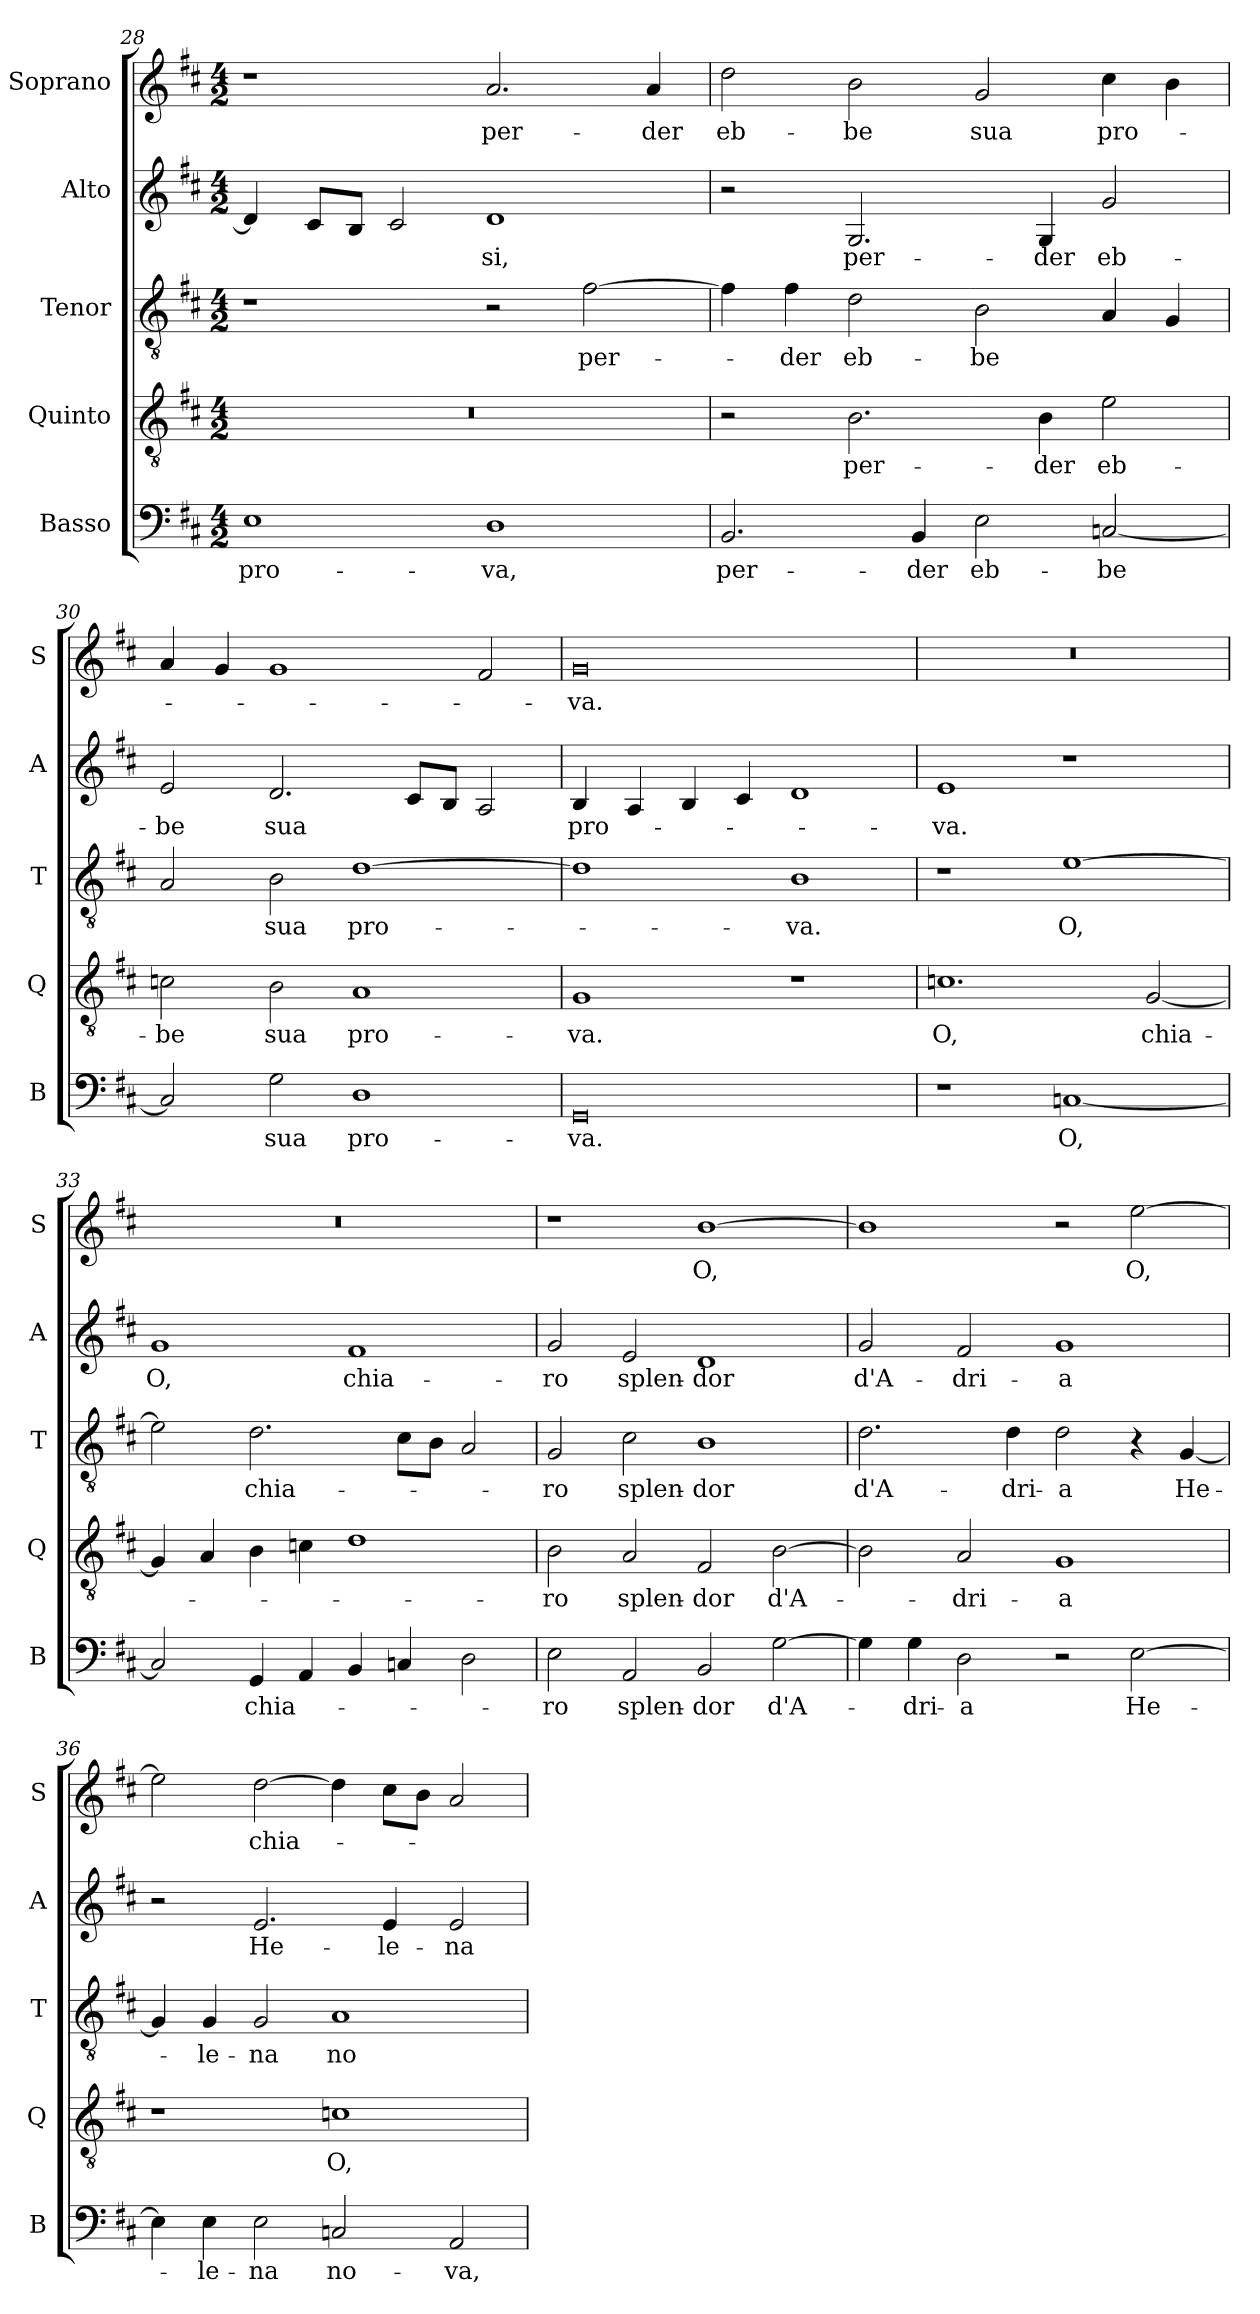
**kern	**text	**kern	**text	**kern	**text	**kern	**text	**kern	**text
*part5	*part5	*part4	*part4	*part3	*part3	*part2	*part2	*part1	*part1
*staff5	*staff5	*staff4	*staff4	*staff3	*staff3	*staff2	*staff2	*staff1	*staff1
*I"Basso	*	*I"Quinto	*	*I"Tenor	*	*I"Alto	*	*I"Soprano	*
*I'B	*	*I'Q	*	*I'T	*	*I'A	*	*I'S	*
!!LO:PB:g=z
*clefF4	*	*clefGv2	*	*clefGv2	*	*clefG2	*	*clefG2	*
*k[f#c#]	*	*k[f#c#]	*	*k[f#c#]	*	*k[f#c#]	*	*k[f#c#]	*
*D:	*	*D:	*	*D:	*	*D:	*	*D:	*
*M4/2	*	*M4/2	*	*M4/2	*	*M4/2	*	*M4/2	*
=28	=28	=28	=28	=28	=28	=28	=28	=28	=28
!	!LO:LY:b	!	!	!	!	!	!	!	!
1E	pro-	0r	.	1r	.	4d/]	.	1r	.
.	.	.	.	.	.	8c#/L	.	.	.
.	.	.	.	.	.	8B/J	.	.	.
.	.	.	.	.	.	2c#/	.	.	.
!	!LO:LY:b	!	!	!	!	!	!LO:LY:b	!	!LO:LY:b
1D	-va,	.	.	2r	.	1d	-si,	2.a/	per-
!	!	!	!	!	!LO:LY:b	!	!	!	!
.	.	.	.	[2f#\	per-	.	.	.	.
!	!	!	!	!	!	!	!	!	!LO:LY:b
.	.	.	.	.	.	.	.	4a/	-der
=29	=29	=29	=29	=29	=29	=29	=29	=29	=29
!	!LO:LY:b	!	!	!	!	!	!	!	!LO:LY:b
2.BB/	per-	2r	.	4f#\]	.	2r	.	2dd\	eb-
!	!	!	!	!	!LO:LY:b	!	!	!	!
.	.	.	.	4f#\	-der	.	.	.	.
!	!	!	!LO:LY:b	!	!LO:LY:b	!	!LO:LY:b	!	!LO:LY:b
.	.	2.B\	per-	2d\	eb-	2.G/	per-	2b\	-be
!	!LO:LY:b	!	!	!	!	!	!	!	!
4BB/	-der	.	.	.	.	.	.	.	.
!	!LO:LY:b	!	!	!	!LO:LY:b	!	!	!	!LO:LY:b
2E\	eb-	.	.	2B\	-be	.	.	2g/	sua
!	!	!	!LO:LY:b	!	!	!	!LO:LY:b	!	!
.	.	4B\	-der	.	.	4G/	-der	.	.
!	!LO:LY:b	!	!LO:LY:b	!	!	!	!LO:LY:b	!	!LO:LY:b
[2Cn/	-be	2e\	eb-	4A/	.	2g/	eb-	4cc#\	pro-
.	.	.	.	4G/	.	.	.	4b\	.
=30	=30	=30	=30	=30	=30	=30	=30	=30	=30
!	!	!	!LO:LY:b	!	!	!	!LO:LY:b	!	!
2C/]	.	2cn\	-be	2A/	.	2e/	-be	4a/	.
.	.	.	.	.	.	.	.	4g/	.
!	!LO:LY:b	!	!LO:LY:b	!	!LO:LY:b	!	!LO:LY:b	!	!
2G\	sua	2B\	sua	2B\	sua	2.d/	sua	1g	.
!	!LO:LY:b	!	!LO:LY:b	!	!LO:LY:b	!	!	!	!
1D	pro-	1A	pro-	[1d	pro-	.	.	.	.
.	.	.	.	.	.	8c#/L	.	.	.
.	.	.	.	.	.	8B/J	.	.	.
.	.	.	.	.	.	2A/	.	2f#/	.
=31	=31	=31	=31	=31	=31	=31	=31	=31	=31
!	!LO:LY:b	!	!LO:LY:b	!	!	!	!LO:LY:b	!	!LO:LY:b
0GG	-va.	1G	-va.	1d]	.	4B/	pro-	0g	-va.
.	.	.	.	.	.	4A/	.	.	.
.	.	.	.	.	.	4B/	.	.	.
.	.	.	.	.	.	4c#/	.	.	.
!	!	!	!	!	!LO:LY:b	!	!	!	!
.	.	1r	.	1B	-va.	1d	.	.	.
=32	=32	=32	=32	=32	=32	=32	=32	=32	=32
!	!	!	!LO:LY:b	!	!	!	!LO:LY:b	!	!
1r	.	1.cn	O,	1r	.	1e	-va.	0r	.
!	!LO:LY:b	!	!	!	!LO:LY:b	!	!	!	!
[1Cn	O,	.	.	[1e	O,	1r	.	.	.
!	!	!	!LO:LY:b	!	!	!	!	!	!
.	.	[2G/	chia-	.	.	.	.	.	.
=33	=33	=33	=33	=33	=33	=33	=33	=33	=33
!	!	!	!	!	!	!	!LO:LY:b	!	!
2C/]	.	4G/]	.	2e\]	.	1g	O,	0r	.
.	.	4A/	.	.	.	.	.	.	.
!	!LO:LY:b	!	!	!	!LO:LY:b	!	!	!	!
4GG/	chia-	4B\	.	2.d\	chia-	.	.	.	.
4AA/	.	4cn\	.	.	.	.	.	.	.
!	!	!	!	!	!	!	!LO:LY:b	!	!
4BB/	.	1d	.	.	.	1f#	chia-	.	.
4Cn/	.	.	.	8c#\L	.	.	.	.	.
.	.	.	.	8B\J	.	.	.	.	.
2D\	.	.	.	2A/	.	.	.	.	.
!!LO:LB:g=z
=34	=34	=34	=34	=34	=34	=34	=34	=34	=34
!	!LO:LY:b	!	!LO:LY:b	!	!LO:LY:b	!	!LO:LY:b	!	!
2E\	-ro	2B\	-ro	2G/	-ro	2g/	-ro	1r	.
!	!LO:LY:b	!	!LO:LY:b	!	!LO:LY:b	!	!LO:LY:b	!	!
2AA/	splen-	2A/	splen-	2c#\	splen-	2e/	splen-	.	.
!	!LO:LY:b	!	!LO:LY:b	!	!LO:LY:b	!	!LO:LY:b	!	!LO:LY:b
2BB/	-dor	2F#/	-dor	1B	-dor	1d	-dor	[1b	O,
!	!LO:LY:b	!	!LO:LY:b	!	!	!	!	!	!
[2G\	d'A-	[2B\	d'A-	.	.	.	.	.	.
=35	=35	=35	=35	=35	=35	=35	=35	=35	=35
!	!	!	!	!	!LO:LY:b	!	!LO:LY:b	!	!
4G\]	.	2B\]	.	2.d\	d'A-	2g/	d'A-	1b]	.
!	!LO:LY:b	!	!	!	!	!	!	!	!
4G\	-dri-	.	.	.	.	.	.	.	.
!	!LO:LY:b	!	!LO:LY:b	!	!	!	!LO:LY:b	!	!
2D\	-a	2A/	-dri-	.	.	2f#/	-dri-	.	.
!	!	!	!	!	!LO:LY:b	!	!	!	!
.	.	.	.	4d\	-dri-	.	.	.	.
!	!	!	!LO:LY:b	!	!LO:LY:b	!	!LO:LY:b	!	!
2r	.	1G	-a	2d\	-a	1g	-a	2r	.
!	!LO:LY:b	!	!	!	!	!	!	!	!LO:LY:b
[2E\	He-	.	.	4r	.	.	.	[2ee\	O,
!	!	!	!	!	!LO:LY:b	!	!	!	!
.	.	.	.	[4G/	He-	.	.	.	.
=36	=36	=36	=36	=36	=36	=36	=36	=36	=36
4E\]	.	1r	.	4G/]	.	2r	.	2ee\]	.
!	!LO:LY:b	!	!	!	!LO:LY:b	!	!	!	!
4E\	-le-	.	.	4G/	-le-	.	.	.	.
!	!LO:LY:b	!	!	!	!LO:LY:b	!	!LO:LY:b	!	!LO:LY:b
2E\	-na	.	.	2G/	-na	2.e/	He-	[2dd\	chia-
!	!LO:LY:b	!	!LO:LY:b	!	!LO:LY:b	!	!	!	!
2Cn/	no-	1cn	O,	1A	no-	.	.	4dd\]	.
!	!	!	!	!	!	!	!LO:LY:b	!	!
.	.	.	.	.	.	4e/	-le-	8cc#\L	.
.	.	.	.	.	.	.	.	8b\J	.
!	!LO:LY:b	!	!	!	!	!	!LO:LY:b	!	!
2AA/	-va,	.	.	.	.	2e/	-na	2a/	.
=	=	=	=	=	=	=	=	=	=
*-	*-	*-	*-	*-	*-	*-	*-	*-	*-
